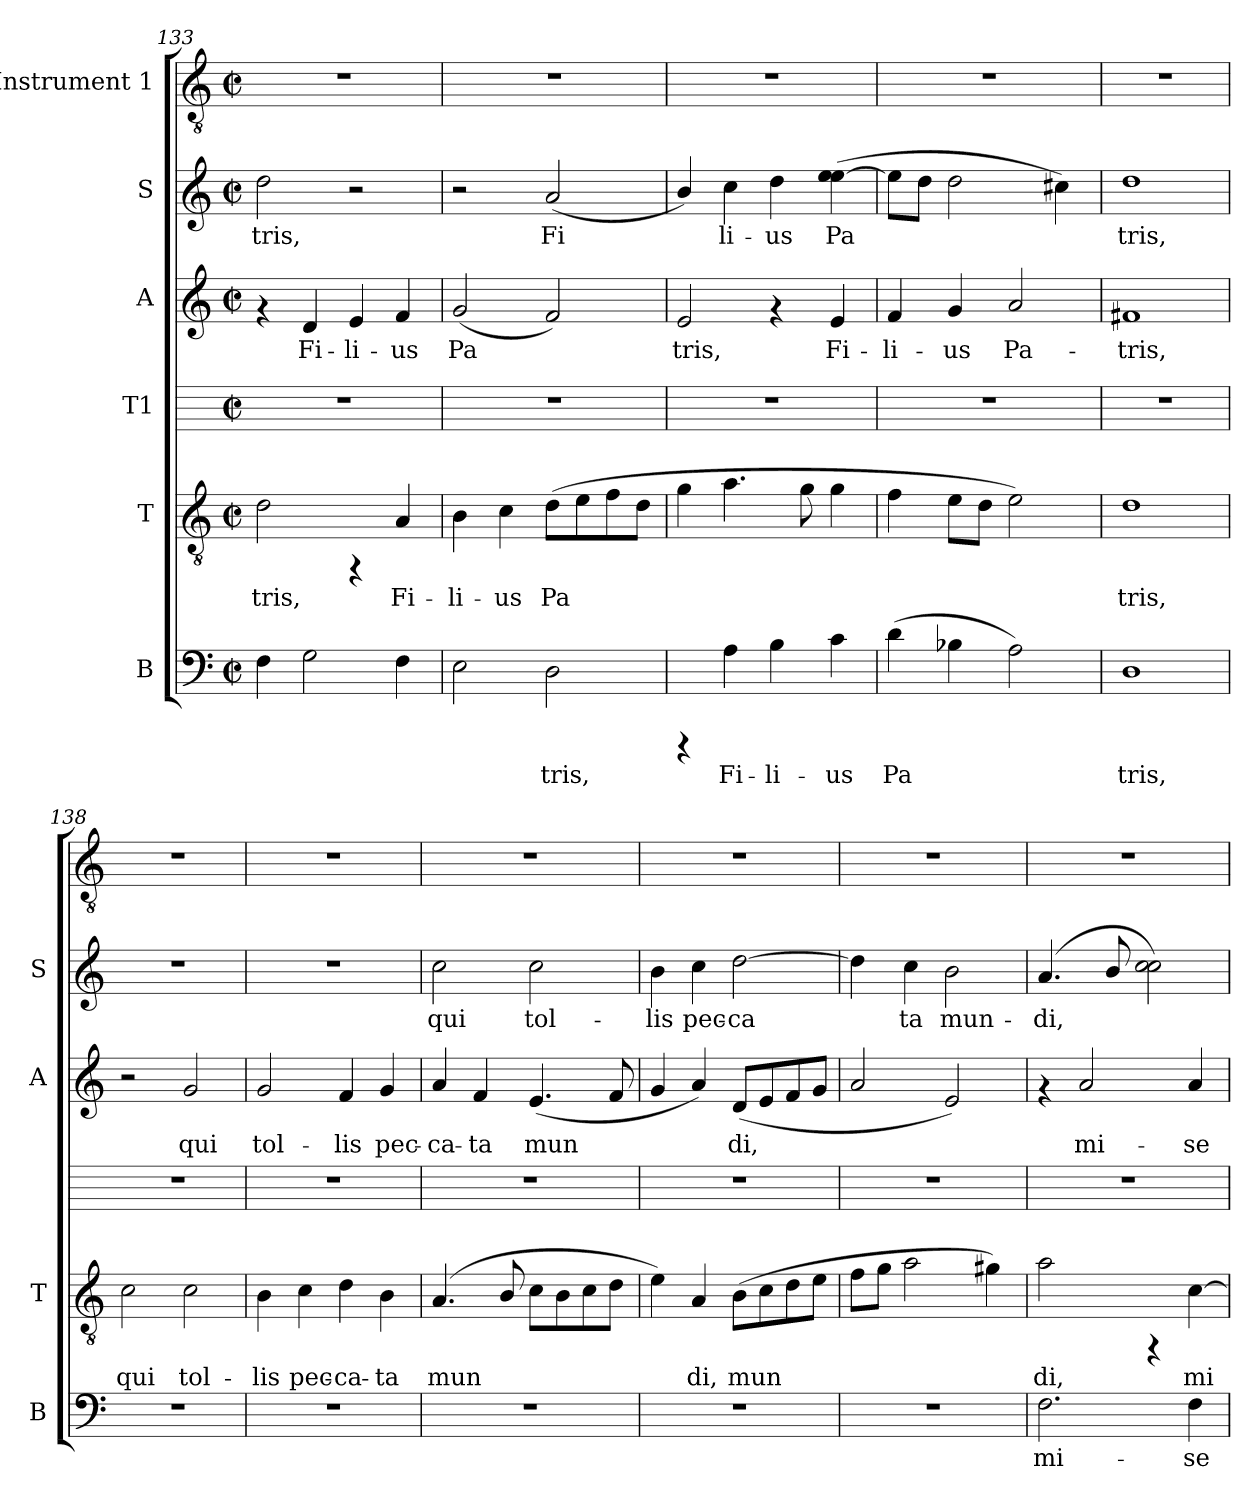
**kern	**text	**kern	**text	**kern	**kern	**text	**kern	**text	**kern
*part6	*part6	*part5	*part5	*part4	*part3	*part3	*part2	*part2	*part1
*staff6	*staff6	*staff5	*staff5	*staff4	*staff3	*staff3	*staff2	*staff2	*staff1
*I"B	*	*I"T	*	*I"T1	*I"A	*	*I"S	*	*I"Instrument 1
*I'B	*	*I'T	*	*	*I'A	*	*I'S	*	*
*clefF4	*	*clefGv2	*	*	*clefG2	*	*clefG2	*	*clefGv2
*k[]	*	*k[]	*	*k[]	*k[]	*	*k[]	*	*k[]
*C:	*	*C:	*	*C:	*C:	*	*C:	*	*C:
*M2/2	*	*M2/2	*	*M2/2	*M2/2	*	*M2/2	*	*M2/2
*met(c|)	*	*met(c|)	*	*met(c|)	*met(c|)	*	*met(c|)	*	*met(c|)
=133	=133	=133	=133	=133	=133	=133	=133	=133	=133
!	!LO:LY:b:cj	!	!LO:LY:b:cj	!	!	!	!	!LO:LY:b:cj	!
4F\	--	2d\	-tris,	1r	4rf	.	2dd\	-tris,	1r
!	!LO:LY:b:cj	!	!	!	!	!LO:LY:b:cj	!	!	!
2G\	--	.	.	.	4d/	Fi-	.	.	.
!	!	!	!	!	!	!LO:LY:b:cj	!	!	!
.	.	4rFF	.	.	4e/	-li-	2r	.	.
!	!LO:LY:b:cj	!	!LO:LY:b:cj	!	!	!LO:LY:b:cj	!	!	!
4F\	--	4A/	Fi-	.	4f/	-us	.	.	.
=134	=134	=134	=134	=134	=134	=134	=134	=134	=134
!	!LO:LY:b:cj	!	!LO:LY:b:cj	!	!	!LO:LY:b:cj	!	!	!
2E\	--	4B\	-li-	1r	(<2g/	Pa-	2r	.	1r
!	!	!	!LO:LY:b:cj	!	!	!	!	!	!
.	.	4c\	-us	.	.	.	.	.	.
!	!LO:LY:b:cj	!	!LO:LY:b:cj	!	!	!LO:LY:b:cj	!	!LO:LY:b:cj	!
2D\	-tris,	(>8d\L	Pa-	.	2f/)	--	(<2a/	Fi-	.
!	!	!	!LO:LY:b:cj	!	!	!	!	!	!
.	.	8e\	--	.	.	.	.	.	.
!	!	!	!LO:LY:b:cj	!	!	!	!	!	!
.	.	8f\	--	.	.	.	.	.	.
!	!	!	!LO:LY:b:cj	!	!	!	!	!	!
.	.	8d\J	--	.	.	.	.	.	.
=135	=135	=135	=135	=135	=135	=135	=135	=135	=135
!	!	!	!LO:LY:b:cj	!	!	!LO:LY:b:cj	!	!LO:LY:b:cj	!
4rCCC	.	4g\	--	1r	2e/	-tris,	4b/)	--	1r
!	!LO:LY:b:cj	!	!LO:LY:b:cj	!	!	!	!	!LO:LY:b:cj	!
4A\	Fi-	4.a\	--	.	.	.	4cc\	-li-	.
!	!LO:LY:b:cj	!	!	!	!	!	!	!LO:LY:b:cj	!
4B\	-li-	.	.	.	4rf	.	4dd\	-us	.
!	!	!	!LO:LY:b:cj	!	!	!	!	!	!
.	.	8g\	--	.	.	.	.	.	.
!	!LO:LY:b:cj	!	!LO:LY:b:cj	!	!	!LO:LY:b:cj	!	!LO:LY:b:cj	!
4c\	-us	4g\	--	.	4e/	Fi-	(>4ee\ [>4ee\	Pa-	.
=136	=136	=136	=136	=136	=136	=136	=136	=136	=136
!	!LO:LY:b:cj	!	!LO:LY:b:cj	!	!	!LO:LY:b:cj	!	!LO:LY:b:cj	!
(>4d\	Pa-	4f\	--	1r	4f/	-li-	8ee\L]	--	1r
!	!	!	!	!	!	!	!	!LO:LY:b:cj	!
.	.	.	.	.	.	.	8dd\J	--	.
!	!LO:LY:b:cj	!	!LO:LY:b:cj	!	!	!LO:LY:b:cj	!	!LO:LY:b:cj	!
4B-\	--	8e\L	--	.	4g/	-us	2dd\	--	.
!	!	!	!LO:LY:b:cj	!	!	!	!	!	!
.	.	8d\J	--	.	.	.	.	.	.
!	!LO:LY:b:cj	!	!LO:LY:b:cj	!	!	!LO:LY:b:cj	!	!	!
2A\)	--	2e\)	--	.	2a/	Pa-	.	.	.
!	!	!	!	!	!	!	!	!LO:LY:b:cj	!
.	.	.	.	.	.	.	4cc#\)	--	.
=137	=137	=137	=137	=137	=137	=137	=137	=137	=137
!	!LO:LY:b:cj	!	!LO:LY:b:cj	!	!	!LO:LY:b:cj	!	!LO:LY:b:cj	!
1D	-tris,	1d	-tris,	1r	1f#X	-tris,	1dd	-tris,	1r
!!LO:PB:g=z
=138	=138	=138	=138	=138	=138	=138	=138	=138	=138
!	!	!	!LO:LY:b:cj	!	!	!	!	!	!
1r	.	2c\	qui	1r	2r	.	1r	.	1r
!	!	!	!LO:LY:b:cj	!	!	!LO:LY:b:cj	!	!	!
.	.	2c\	tol-	.	2g/	qui	.	.	.
=139	=139	=139	=139	=139	=139	=139	=139	=139	=139
!	!	!	!LO:LY:b:cj	!	!	!LO:LY:b:cj	!	!	!
1r	.	4B\	-lis	1r	2g/	tol-	1r	.	1r
!	!	!	!LO:LY:b:cj	!	!	!	!	!	!
.	.	4c\	pec-	.	.	.	.	.	.
!	!	!	!LO:LY:b:cj	!	!	!LO:LY:b:cj	!	!	!
.	.	4d\	-ca-	.	4f/	-lis	.	.	.
!	!	!	!LO:LY:b:cj	!	!	!LO:LY:b:cj	!	!	!
.	.	4B\	-ta	.	4g/	pec-	.	.	.
=140	=140	=140	=140	=140	=140	=140	=140	=140	=140
!	!	!	!LO:LY:b:cj	!	!	!LO:LY:b:cj	!	!LO:LY:b:cj	!
1r	.	(<4.A/	mun-	1r	4a/	-ca-	2cc\	qui	1r
!	!	!	!	!	!	!LO:LY:b:cj	!	!	!
.	.	.	.	.	4f/	-ta	.	.	.
!	!	!	!LO:LY:b:cj	!	!	!	!	!	!
.	.	8B/	--	.	.	.	.	.	.
!	!	!	!LO:LY:b:cj	!	!	!LO:LY:b:cj	!	!LO:LY:b:cj	!
.	.	8c\L	--	.	(<4.e/	mun-	2cc\	tol-	.
!	!	!	!LO:LY:b:cj	!	!	!	!	!	!
.	.	8B\	--	.	.	.	.	.	.
!	!	!	!LO:LY:b:cj	!	!	!	!	!	!
.	.	8c\	--	.	.	.	.	.	.
!	!	!	!LO:LY:b:cj	!	!	!LO:LY:b:cj	!	!	!
.	.	8d\J	--	.	8f/	--	.	.	.
=141	=141	=141	=141	=141	=141	=141	=141	=141	=141
!	!	!	!LO:LY:b:cj	!	!	!LO:LY:b:cj	!	!LO:LY:b:cj	!
1r	.	4e\)	--	1r	4g/	--	4b\	-lis	1r
!	!	!	!LO:LY:b:cj	!	!	!LO:LY:b:cj	!	!LO:LY:b:cj	!
.	.	4A/	-di,	.	4a/)	--	4cc\	pec-	.
!	!	!	!LO:LY:b:cj	!	!	!LO:LY:b:cj	!	!LO:LY:b:cj	!
.	.	(>8B\L	mun-	.	(<8d/L	-di,	[>2dd\	-ca-	.
!	!	!	!LO:LY:b:cj	!	!	!LO:LY:b:cj	!	!	!
.	.	8c\	--	.	8e/	.	.	.	.
!	!	!	!LO:LY:b:cj	!	!	!LO:LY:b:cj	!	!	!
.	.	8d\	--	.	8f/	.	.	.	.
!	!	!	!LO:LY:b:cj	!	!	!LO:LY:b:cj	!	!	!
.	.	8e\J	--	.	8g/J	.	.	.	.
=142	=142	=142	=142	=142	=142	=142	=142	=142	=142
!	!	!	!LO:LY:b:cj	!	!	!LO:LY:b:cj	!	!LO:LY:b:cj	!
1r	.	8f\L	--	1r	2a/	.	4dd\]	--	1r
!	!	!	!LO:LY:b:cj	!	!	!	!	!	!
.	.	8g\J	--	.	.	.	.	.	.
!	!	!	!LO:LY:b:cj	!	!	!	!	!LO:LY:b:cj	!
.	.	2a\	--	.	.	.	4cc\	-ta	.
!	!	!	!	!	!	!LO:LY:b:cj	!	!LO:LY:b:cj	!
.	.	.	.	.	2e/)	.	2b\	mun-	.
!	!	!	!LO:LY:b:cj	!	!	!	!	!	!
.	.	4g#\)	--	.	.	.	.	.	.
=143	=143	=143	=143	=143	=143	=143	=143	=143	=143
!	!LO:LY:b:cj	!	!LO:LY:b:cj	!	!	!	!	!LO:LY:b:cj	!
2.F\	mi-	2a\	-di,	1r	4rf	.	(<4.a/	-di,	1r
!	!	!	!	!	!	!LO:LY:b:cj	!	!	!
.	.	.	.	.	2a/	mi-	.	.	.
!	!	!	!	!	!	!	!	!LO:LY:b:cj	!
.	.	.	.	.	.	.	8b/	.	.
!	!	!	!	!	!	!	!	!LO:LY:b:cj	!
.	.	4rFF	.	.	.	.	2cc\ 2cc\)	.	.
!	!LO:LY:b:cj	!	!LO:LY:b:cj	!	!	!LO:LY:b:cj	!	!	!
4F\	-se-	[<4c\	mi-	.	4a/	-se-	.	.	.
=	=	=	=	=	=	=	=	=	=
*-	*-	*-	*-	*-	*-	*-	*-	*-	*-
